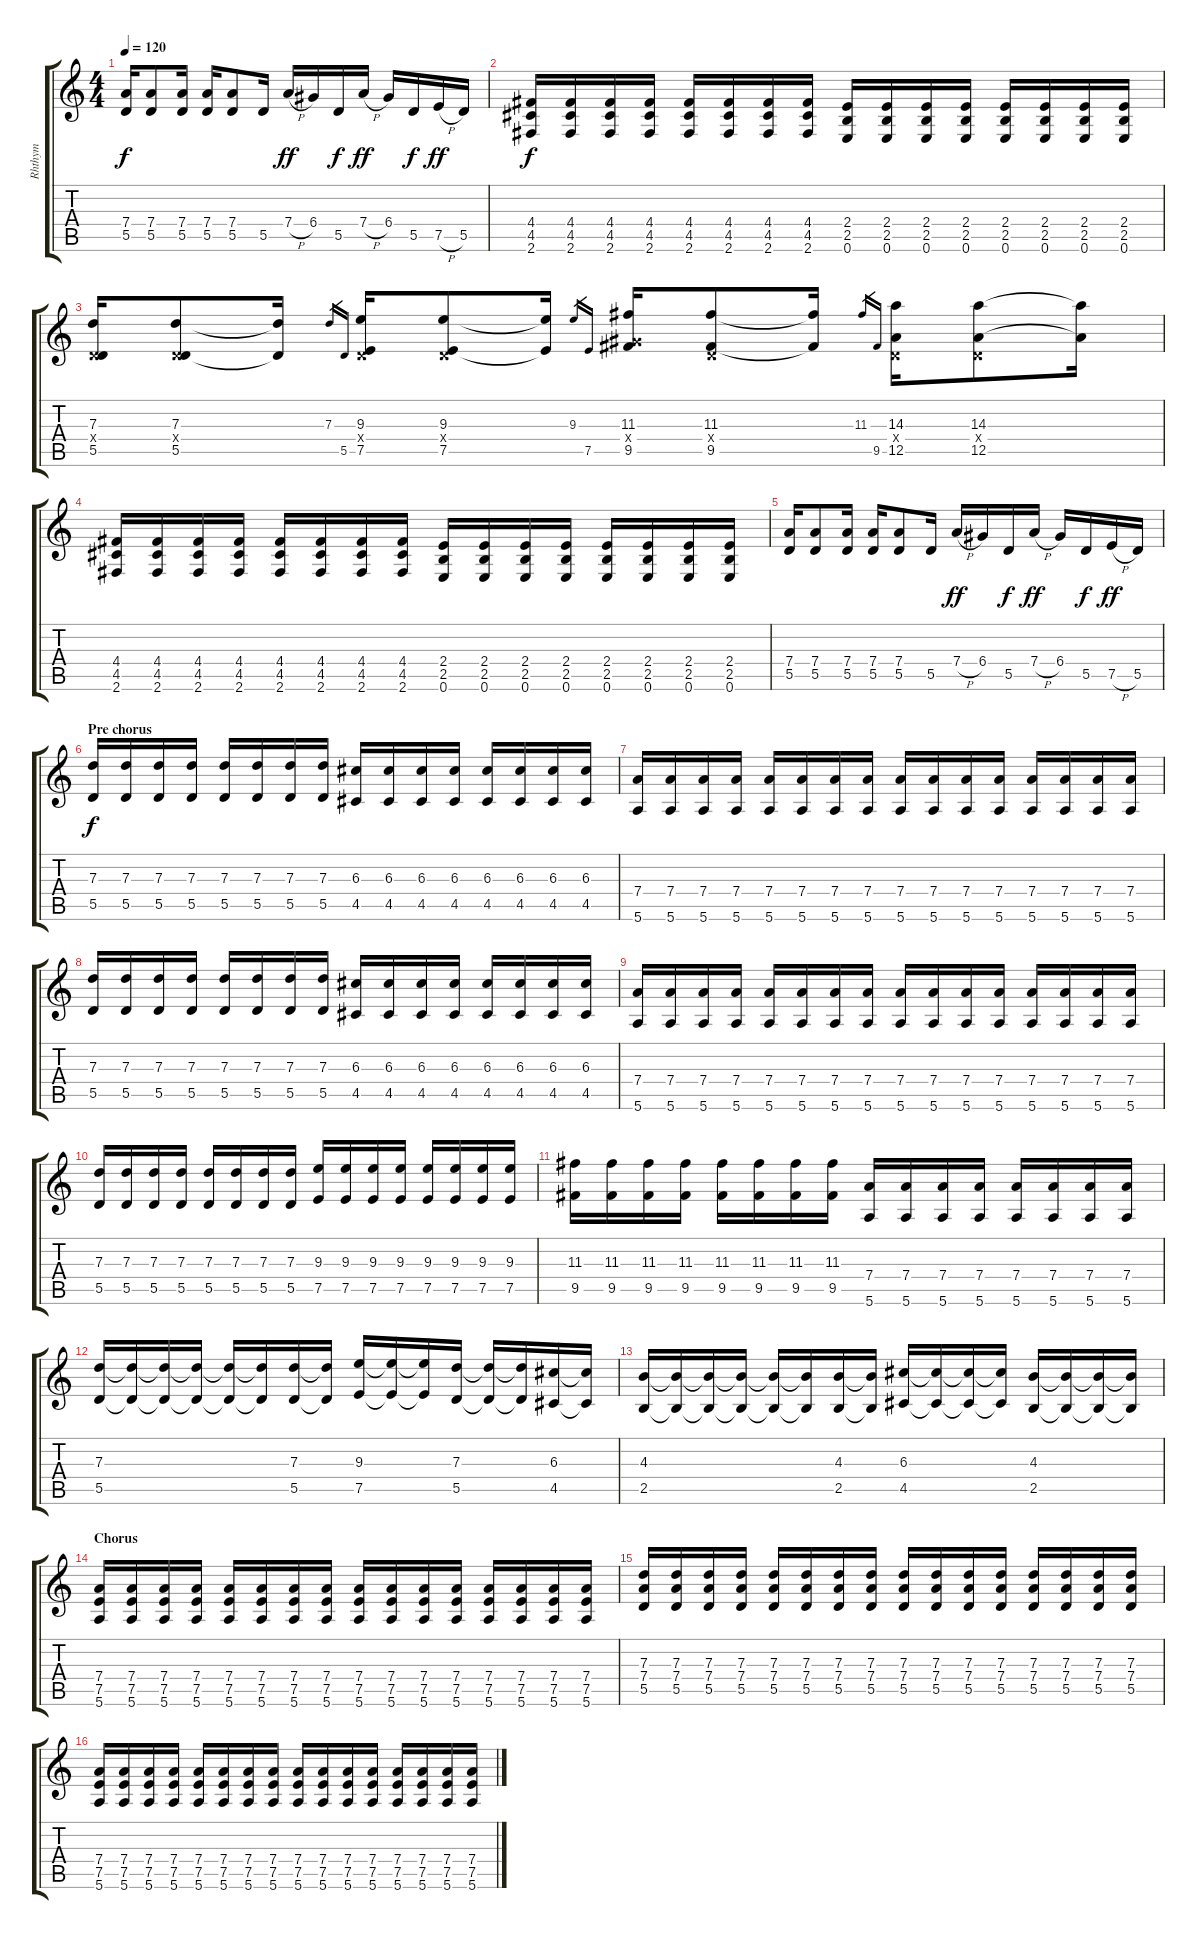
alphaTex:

\track ("Rhthym" "Rhthym") {instrument distortionguitar}
\staff {score tabs}
\tuning (E4 B3 G3 D3 A2 E2) {hide}
\ts (4 4)
\tempo 120
\clef g2
\ks c
(7.4 5.5).16{dy f} (7.4 5.5).8 (7.4 5.5).16 (7.4 5.5).16 (7.4 5.5).8 5.5.16 7.4{h}.16{dy ff} 6.4.16 5.5.16{dy f} 7.4{h}.16{dy ff} 6.4.16 5.5.16{dy f} 7.5{h}.16{dy ff} 5.5.16 |
(4.4 4.5 2.6).16{dy f} (4.4 4.5 2.6).16 (4.4 4.5 2.6).16 (4.4 4.5 2.6).16 (4.4 4.5 2.6).16 (4.4 4.5 2.6).16 (4.4 4.5 2.6).16 (4.4 4.5 2.6).16 (2.4 2.5 0.6).16 (2.4 2.5 0.6).16 (2.4 2.5 0.6).16 (2.4 2.5 0.6).16 (2.4 2.5 0.6).16 (2.4 2.5 0.6).16 (2.4 2.5 0.6).16 (2.4 2.5 0.6).16 |
(7.3 0.4{x} 5.5).16 (7.3 0.4{x} 5.5).8 (7.3{t} 5.5{t}).16 7.3.16{gr} 5.5.16{gr} (9.3 0.4{x} 7.5).16 (9.3 0.4{x} 7.5).8 (9.3{t} 7.5{t}).16 9.3.16{gr} 7.5.16{gr} (11.3 6.4{x} 9.5).16 (11.3 0.4{x} 9.5).8 (11.3{t} 9.5{t}).16 11.3.16{gr} 9.5.16{gr} (14.3 0.4{x} 12.5).16 (14.3 0.4{x} 12.5).8 (14.3{t} 12.5{t}).16 |
(4.4 4.5 2.6).16 (4.4 4.5 2.6).16 (4.4 4.5 2.6).16 (4.4 4.5 2.6).16 (4.4 4.5 2.6).16 (4.4 4.5 2.6).16 (4.4 4.5 2.6).16 (4.4 4.5 2.6).16 (2.4 2.5 0.6).16 (2.4 2.5 0.6).16 (2.4 2.5 0.6).16 (2.4 2.5 0.6).16 (2.4 2.5 0.6).16 (2.4 2.5 0.6).16 (2.4 2.5 0.6).16 (2.4 2.5 0.6).16 |
(7.4 5.5).16 (7.4 5.5).8 (7.4 5.5).16 (7.4 5.5).16 (7.4 5.5).8 5.5.16 7.4{h}.16{dy ff} 6.4.16 5.5.16{dy f} 7.4{h}.16{dy ff} 6.4.16 5.5.16{dy f} 7.5{h}.16{dy ff} 5.5.16 |
\section ("" "Pre chorus")
(7.3 5.5).16{dy f} (7.3 5.5).16 (7.3 5.5).16 (7.3 5.5).16 (7.3 5.5).16 (7.3 5.5).16 (7.3 5.5).16 (7.3 5.5).16 (6.3 4.5).16 (6.3 4.5).16 (6.3 4.5).16 (6.3 4.5).16 (6.3 4.5).16 (6.3 4.5).16 (6.3 4.5).16 (6.3 4.5).16 |
(7.4 5.6).16 (7.4 5.6).16 (7.4 5.6).16 (7.4 5.6).16 (7.4 5.6).16 (7.4 5.6).16 (7.4 5.6).16 (7.4 5.6).16 (7.4 5.6).16 (7.4 5.6).16 (7.4 5.6).16 (7.4 5.6).16 (7.4 5.6).16 (7.4 5.6).16 (7.4 5.6).16 (7.4 5.6).16 |
(7.3 5.5).16 (7.3 5.5).16 (7.3 5.5).16 (7.3 5.5).16 (7.3 5.5).16 (7.3 5.5).16 (7.3 5.5).16 (7.3 5.5).16 (6.3 4.5).16 (6.3 4.5).16 (6.3 4.5).16 (6.3 4.5).16 (6.3 4.5).16 (6.3 4.5).16 (6.3 4.5).16 (6.3 4.5).16 |
(7.4 5.6).16 (7.4 5.6).16 (7.4 5.6).16 (7.4 5.6).16 (7.4 5.6).16 (7.4 5.6).16 (7.4 5.6).16 (7.4 5.6).16 (7.4 5.6).16 (7.4 5.6).16 (7.4 5.6).16 (7.4 5.6).16 (7.4 5.6).16 (7.4 5.6).16 (7.4 5.6).16 (7.4 5.6).16 |
(7.3 5.5).16 (7.3 5.5).16 (7.3 5.5).16 (7.3 5.5).16 (7.3 5.5).16 (7.3 5.5).16 (7.3 5.5).16 (7.3 5.5).16 (9.3 7.5).16 (9.3 7.5).16 (9.3 7.5).16 (9.3 7.5).16 (9.3 7.5).16 (9.3 7.5).16 (9.3 7.5).16 (9.3 7.5).16 |
(11.3 9.5).16 (11.3 9.5).16 (11.3 9.5).16 (11.3 9.5).16 (11.3 9.5).16 (11.3 9.5).16 (11.3 9.5).16 (11.3 9.5).16 (7.4 5.6).16 (7.4 5.6).16 (7.4 5.6).16 (7.4 5.6).16 (7.4 5.6).16 (7.4 5.6).16 (7.4 5.6).16 (7.4 5.6).16 |
(7.3 5.5).16 (7.3{t} 5.5{t}).16 (7.3{t} 5.5{t}).16 (7.3{t} 5.5{t}).16 (7.3{t} 5.5{t}).16 (7.3{t} 5.5{t}).16 (7.3 5.5).16 (7.3{t} 5.5{t}).16 (9.3 7.5).16 (9.3{t} 7.5{t}).16 (9.3{t} 7.5{t}).16 (7.3 5.5).16 (7.3{t} 5.5{t}).16 (7.3{t} 5.5{t}).16 (6.3 4.5).16 (6.3{t} 4.5{t}).16 |
(4.3 2.5).16 (4.3{t} 2.5{t}).16 (4.3{t} 2.5{t}).16 (4.3{t} 2.5{t}).16 (4.3{t} 2.5{t}).16 (4.3{t} 2.5{t}).16 (4.3 2.5).16 (4.3{t} 2.5{t}).16 (6.3 4.5).16 (6.3{t} 4.5{t}).16 (6.3{t} 4.5{t}).16 (6.3{t} 4.5{t}).16 (4.3 2.5).16 (4.3{t} 2.5{t}).16 (4.3{t} 2.5{t}).16 (4.3{t} 2.5{t}).16 |
\section ("" "Chorus")
(7.4 7.5 5.6).16 (7.4 7.5 5.6).16 (7.4 7.5 5.6).16 (7.4 7.5 5.6).16 (7.4 7.5 5.6).16 (7.4 7.5 5.6).16 (7.4 7.5 5.6).16 (7.4 7.5 5.6).16 (7.4 7.5 5.6).16 (7.4 7.5 5.6).16 (7.4 7.5 5.6).16 (7.4 7.5 5.6).16 (7.4 7.5 5.6).16 (7.4 7.5 5.6).16 (7.4 7.5 5.6).16 (7.4 7.5 5.6).16 |
(7.3 7.4 5.5).16 (7.3 7.4 5.5).16 (7.3 7.4 5.5).16 (7.3 7.4 5.5).16 (7.3 7.4 5.5).16 (7.3 7.4 5.5).16 (7.3 7.4 5.5).16 (7.3 7.4 5.5).16 (7.3 7.4 5.5).16 (7.3 7.4 5.5).16 (7.3 7.4 5.5).16 (7.3 7.4 5.5).16 (7.3 7.4 5.5).16 (7.3 7.4 5.5).16 (7.3 7.4 5.5).16 (7.3 7.4 5.5).16 |
(7.4 7.5 5.6).16 (7.4 7.5 5.6).16 (7.4 7.5 5.6).16 (7.4 7.5 5.6).16 (7.4 7.5 5.6).16 (7.4 7.5 5.6).16 (7.4 7.5 5.6).16 (7.4 7.5 5.6).16 (7.4 7.5 5.6).16 (7.4 7.5 5.6).16 (7.4 7.5 5.6).16 (7.4 7.5 5.6).16 (7.4 7.5 5.6).16 (7.4 7.5 5.6).16 (7.4 7.5 5.6).16 (7.4 7.5 5.6).16
